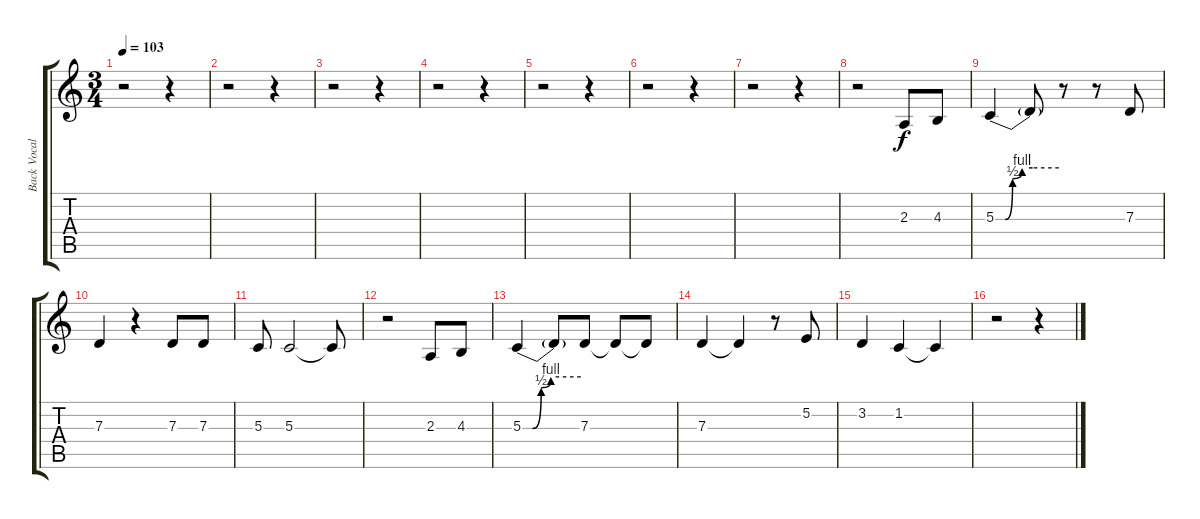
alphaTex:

\track ("Back VocalZ II" "Back Vocal") {instrument lead2sawtooth}
\staff {score tabs}
\tuning (E4 B3 G3 D3 A2 E2) {hide}
\ts (3 4)
\tempo 103
\clef g2
\ks c
r.2{dy f} r.4 |
r.2 r.4 |
r.2 r.4 |
r.2 r.4 |
r.2 r.4 |
r.2 r.4 |
r.2 r.4 |
r.2 2.3.8 4.3.8 |
5.3{be (custom 0 0 9 0 16 2 25 4 35 4 60 4)}.4 5.3{t}.8 r.8 r.8 7.3.8 |
7.3.4 r.4 7.3.8 7.3.8 |
5.3.8 5.3.2 5.3{t}.8 |
r.2 2.3.8 4.3.8 |
5.3{be (custom 0 0 10 0 19 2 29 4 60 4)}.4 5.3{t}.8 7.3.8 7.3{t}.8 7.3{t}.8 |
7.3.4 7.3{t}.4 r.8 5.2.8 |
3.2.4 1.2.4 1.2{t}.4 |
r.2 r.4
